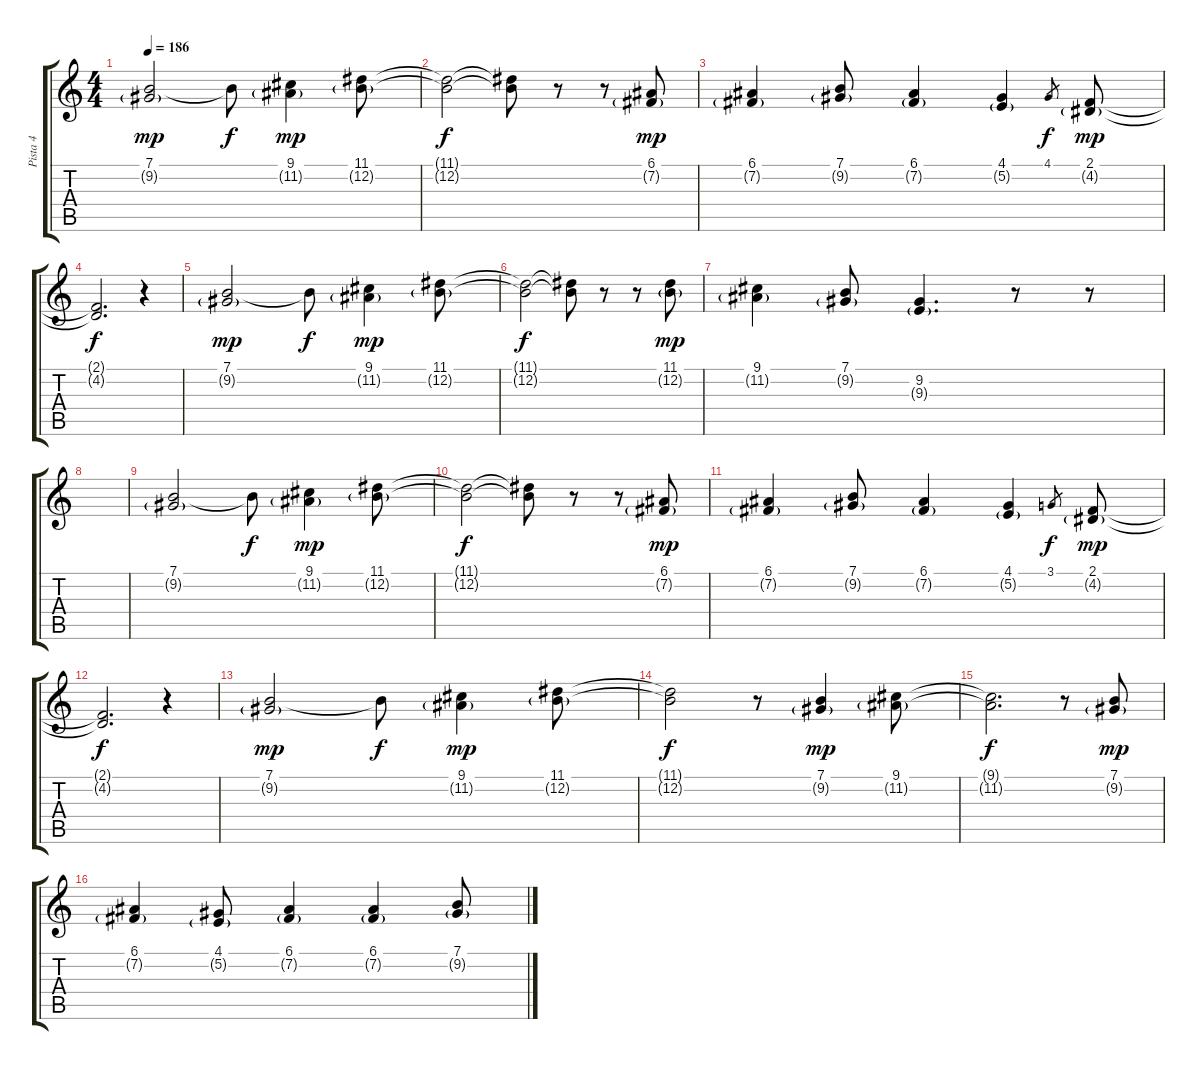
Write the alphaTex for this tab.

\track ("Pista 4" "Pista 4") {instrument lead2sawtooth}
\staff {score tabs}
\tuning (E4 B3 G3 D3 A2 E2) {hide}
\ts (4 4)
\tempo 186
\clef g2
\ks c
(7.1 9.2{g}).2{dy mp} 7.1{t}.8{dy f} (9.1 11.2{g}).4{dy mp} (11.1 12.2{g}).8 |
(11.1{t} 12.2{t}).2{dy f} (11.1{t} 12.2{t}).8 r.8 r.8 (6.1 7.2{g}).8{dy mp} |
(6.1 7.2{g}).4 (7.1 9.2{g}).8 (6.1 7.2{g}).4 (4.1 5.2{g}).4 4.1.8{gr dy f} (2.1 4.2{g}).8{dy mp} |
(2.1{t} 4.2{t}).2{d dy f} r.4 |
(7.1 9.2{g}).2{dy mp} 7.1{t}.8{dy f} (9.1 11.2{g}).4{dy mp} (11.1 12.2{g}).8 |
(11.1{t} 12.2{t}).2{dy f} (11.1{t} 12.2{t}).8 r.8 r.8 (11.1 12.2{g}).8{dy mp} |
(9.1 11.2{g}).4 (7.1 9.2{g}).8 (9.2 9.3{g}).4{d} r.8 r.8 |
|
(7.1 9.2{g}).2 7.1{t}.8{dy f} (9.1 11.2{g}).4{dy mp} (11.1 12.2{g}).8 |
(11.1{t} 12.2{t}).2{dy f} (11.1{t} 12.2{t}).8 r.8 r.8 (6.1 7.2{g}).8{dy mp} |
(6.1 7.2{g}).4 (7.1 9.2{g}).8 (6.1 7.2{g}).4 (4.1 5.2{g}).4 3.1.8{gr dy f} (2.1 4.2{g}).8{dy mp} |
(2.1{t} 4.2{t}).2{d dy f} r.4 |
(7.1 9.2{g}).2{dy mp} 7.1{t}.8{dy f} (9.1 11.2{g}).4{dy mp} (11.1 12.2{g}).8 |
(11.1{t} 12.2{t}).2{dy f} r.8 (7.1 9.2{g}).4{dy mp} (9.1 11.2{g}).8 |
(9.1{t} 11.2{t}).2{d dy f} r.8 (7.1 9.2{g}).8{dy mp} |
(6.1 7.2{g}).4 (4.1 5.2{g}).8 (6.1 7.2{g}).4 (6.1 7.2{g}).4 (7.1 9.2{g}).8
